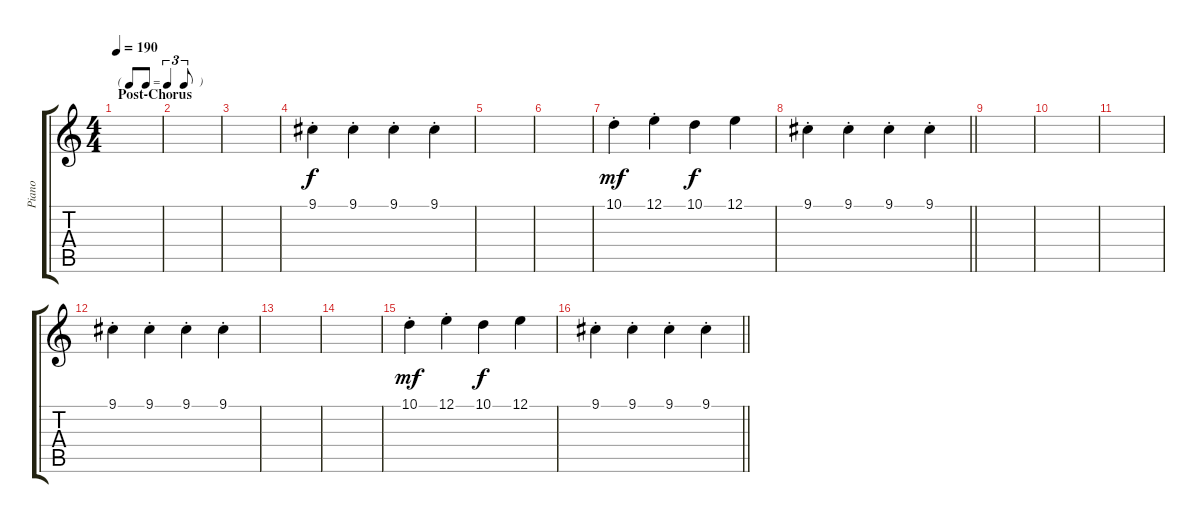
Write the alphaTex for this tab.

\track ("Piano" "Piano") {instrument brightacousticpiano}
\staff {score tabs}
\tuning (E4 B3 G3 D3 A2 E2) {hide}
\ts (4 4)
\tf triplet8th
\section ("" "Post-Chorus")
\tempo 190
\clef g2
\ks c
|
|
|
9.1{st}.4 9.1{st}.4 9.1{st}.4 9.1{st}.4 |
|
|
10.1{st}.4{dy mf volume 16} 12.1{st}.4 10.1.4{dy f} 12.1.4 |
\barLineRight lightlight
9.1{st}.4 9.1{st}.4 9.1{st}.4 9.1{st}.4 |
|
|
|
9.1{st}.4 9.1{st}.4 9.1{st}.4 9.1{st}.4 |
|
|
10.1{st}.4{dy mf volume 16} 12.1{st}.4 10.1.4{dy f} 12.1.4 |
\barLineRight lightlight
9.1{st}.4 9.1{st}.4 9.1{st}.4 9.1{st}.4
